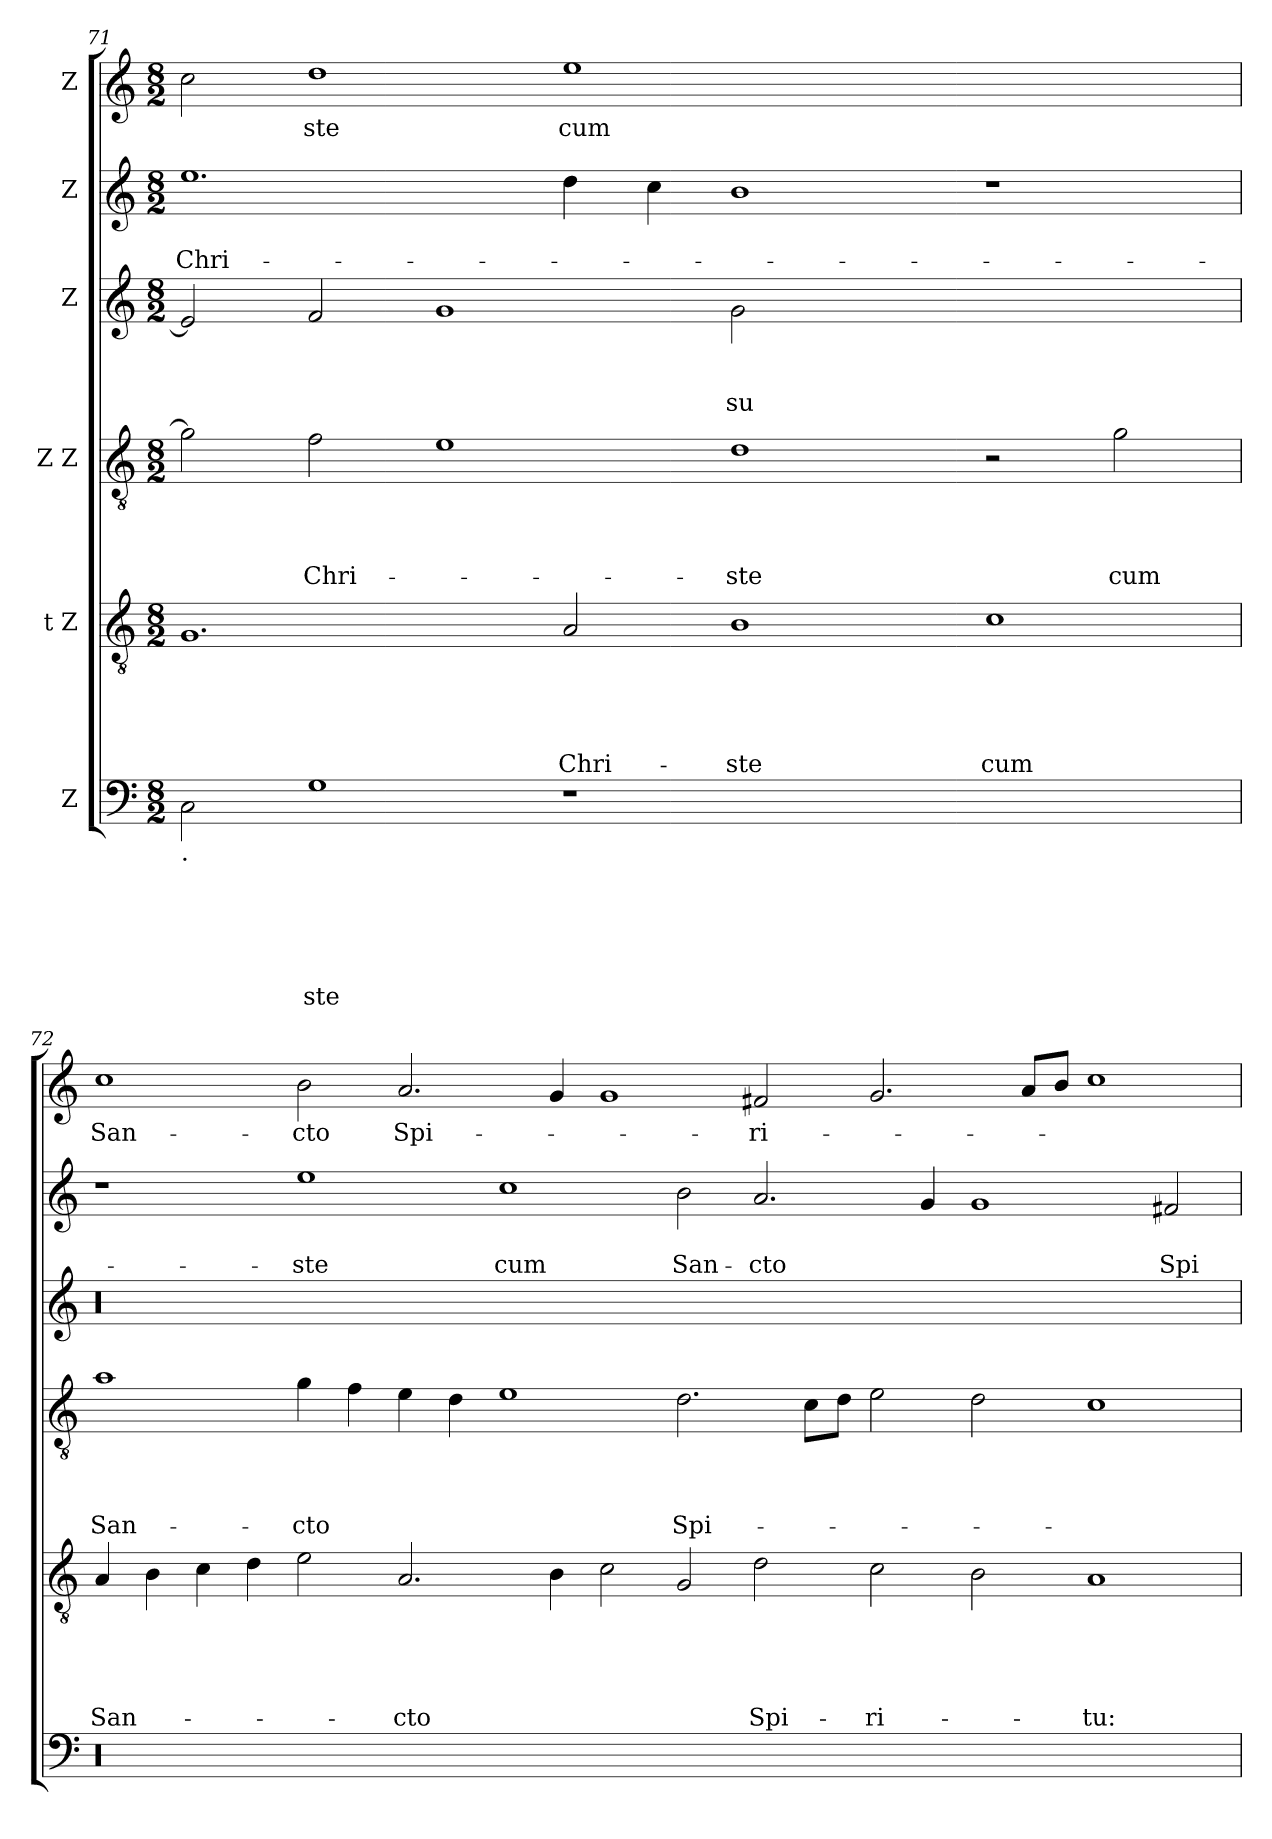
**kern	**text	**text	**text	**text	**text	**text	**kern	**text	**text	**text	**text	**text	**kern	**text	**text	**text	**text	**kern	**text	**text	**text	**kern	**text	**text	**kern	**text
*part6	*part6	*part6	*part6	*part6	*part6	*part6	*part5	*part5	*part5	*part5	*part5	*part5	*part4	*part4	*part4	*part4	*part4	*part3	*part3	*part3	*part3	*part2	*part2	*part2	*part1	*part1
*staff6	*staff6	*staff6	*staff6	*staff6	*staff6	*staff6	*staff5	*staff5	*staff5	*staff5	*staff5	*staff5	*staff4	*staff4	*staff4	*staff4	*staff4	*staff3	*staff3	*staff3	*staff3	*staff2	*staff2	*staff2	*staff1	*staff1
*I"Z	*	*	*	*	*	*	*I"t Z	*	*	*	*	*	*I"Z Z	*	*	*	*	*I"Z	*	*	*	*I"Z	*	*	*I"Z	*
!!LO:PB:g=z
*clefF4	*	*	*	*	*	*	*clefGv2	*	*	*	*	*	*clefGv2	*	*	*	*	*clefG2	*	*	*	*clefG2	*	*	*clefG2	*
*k[]	*	*	*	*	*	*	*k[]	*	*	*	*	*	*k[]	*	*	*	*	*k[]	*	*	*	*k[]	*	*	*k[]	*
*C:	*	*	*	*	*	*	*C:	*	*	*	*	*	*C:	*	*	*	*	*C:	*	*	*	*C:	*	*	*C:	*
*M8/2	*	*	*	*	*	*	*M8/2	*	*	*	*	*	*M8/2	*	*	*	*	*M8/2	*	*	*	*M8/2	*	*	*M8/2	*
=71	=71	=71	=71	=71	=71	=71	=71	=71	=71	=71	=71	=71	=71	=71	=71	=71	=71	=71	=71	=71	=71	=71	=71	=71	=71	=71
!LO:TX:b:t=.	!	!	!	!	!	!	!	!	!	!	!	!	!	!	!	!	!	!	!	!	!	!	!	!	!	!
!	!	!	!	!	!	!	!	!	!	!	!	!	!	!	!	!	!	!	!	!	!	!	!	!LO:LY:b	!	!
2C\	.	.	.	.	.	.	1.G	.	.	.	.	.	2g\]	.	.	.	.	2e/]	.	.	.	1.ee	.	Chri-	2cc\	.
!	!	!	!	!	!	!LO:LY:b	!	!	!	!	!	!	!	!	!	!	!LO:LY:b	!	!	!	!	!	!	!	!	!LO:LY:b
1G	.	.	.	.	.	-ste	.	.	.	.	.	.	2f\	.	.	.	Chri-	2f/	.	.	.	.	.	.	1dd	-ste
.	.	.	.	.	.	.	.	.	.	.	.	.	1e	.	.	.	.	1g	.	.	.	.	.	.	.	.
!	!	!	!	!	!	!	!	!	!	!	!	!LO:LY:b	!	!	!	!	!	!	!	!	!	!	!	!	!	!LO:LY:b
1r	.	.	.	.	.	.	2A/	.	.	.	.	Chri-	.	.	.	.	.	.	.	.	.	4dd\	.	.	1ee	cum
.	.	.	.	.	.	.	.	.	.	.	.	.	.	.	.	.	.	.	.	.	.	4cc\	.	.	.	.
!	!	!	!	!	!	!	!	!	!	!	!	!LO:LY:b	!	!	!	!	!LO:LY:b	!	!	!	!LO:LY:b	!	!	!	!	!
.	.	.	.	.	.	.	1B	.	.	.	.	-ste	1d	.	.	.	-ste	2g\	.	.	-su	1b	.	.	.	.
1.ryy	.	.	.	.	.	.	.	.	.	.	.	.	.	.	.	.	.	1.ryy	.	.	.	.	.	.	1.ryy	.
!	!	!	!	!	!	!	!	!	!	!	!	!LO:LY:b	!	!	!	!	!	!	!	!	!	!	!	!	!	!
.	.	.	.	.	.	.	1c	.	.	.	.	cum	2r	.	.	.	.	.	.	.	.	1r	.	.	.	.
!	!	!	!	!	!	!	!	!	!	!	!	!	!	!	!	!	!LO:LY:b	!	!	!	!	!	!	!	!	!
.	.	.	.	.	.	.	.	.	.	.	.	.	2g\	.	.	.	cum	.	.	.	.	.	.	.	.	.
=72	=72	=72	=72	=72	=72	=72	=72	=72	=72	=72	=72	=72	=72	=72	=72	=72	=72	=72	=72	=72	=72	=72	=72	=72	=72	=72
!	!	!	!	!	!	!	!	!	!	!	!	!LO:LY:b	!	!	!	!	!LO:LY:b	!	!	!	!	!	!	!	!	!LO:LY:b
00r	.	.	.	.	.	.	4A/	.	.	.	.	San-	1a	.	.	.	San-	00r	.	.	.	1r	.	.	1cc	San-
.	.	.	.	.	.	.	4B\	.	.	.	.	.	.	.	.	.	.	.	.	.	.	.	.	.	.	.
.	.	.	.	.	.	.	4c\	.	.	.	.	.	.	.	.	.	.	.	.	.	.	.	.	.	.	.
.	.	.	.	.	.	.	4d\	.	.	.	.	.	.	.	.	.	.	.	.	.	.	.	.	.	.	.
!	!	!	!	!	!	!	!	!	!	!	!	!	!	!	!	!	!LO:LY:b	!	!	!	!	!	!	!LO:LY:b	!	!LO:LY:b
.	.	.	.	.	.	.	2e\	.	.	.	.	.	4g\	.	.	.	-cto	.	.	.	.	1ee	.	-ste	2b\	-cto
.	.	.	.	.	.	.	.	.	.	.	.	.	4f\	.	.	.	.	.	.	.	.	.	.	.	.	.
!	!	!	!	!	!	!	!	!	!	!	!	!LO:LY:b	!	!	!	!	!	!	!	!	!	!	!	!	!	!LO:LY:b
.	.	.	.	.	.	.	2.A/	.	.	.	.	-cto	4e\	.	.	.	.	.	.	.	.	.	.	.	2.a/	Spi-
.	.	.	.	.	.	.	.	.	.	.	.	.	4d\	.	.	.	.	.	.	.	.	.	.	.	.	.
!	!	!	!	!	!	!	!	!	!	!	!	!	!	!	!	!	!	!	!	!	!	!	!	!LO:LY:b	!	!
.	.	.	.	.	.	.	.	.	.	.	.	.	1e	.	.	.	.	.	.	.	.	1cc	.	cum	.	.
.	.	.	.	.	.	.	4B\	.	.	.	.	.	.	.	.	.	.	.	.	.	.	.	.	.	4g/	.
.	.	.	.	.	.	.	2c\	.	.	.	.	.	.	.	.	.	.	.	.	.	.	.	.	.	1g	.
!	!	!	!	!	!	!	!	!	!	!	!	!	!	!	!	!	!LO:LY:b	!	!	!	!	!	!	!LO:LY:b	!	!
.	.	.	.	.	.	.	2G/	.	.	.	.	.	2.d\	.	.	.	Spi-	.	.	.	.	2b\	.	San-	.	.
!	!	!	!	!	!	!	!	!	!	!	!	!LO:LY:b	!	!	!	!	!	!	!	!	!	!	!	!LO:LY:b	!	!LO:LY:b
.	.	.	.	.	.	.	2d\	.	.	.	.	Spi-	.	.	.	.	.	.	.	.	.	2.a/	.	-cto	2f#/	-ri-
.	.	.	.	.	.	.	.	.	.	.	.	.	8c\L	.	.	.	.	.	.	.	.	.	.	.	.	.
.	.	.	.	.	.	.	.	.	.	.	.	.	8d\J	.	.	.	.	.	.	.	.	.	.	.	.	.
!	!	!	!	!	!	!	!	!	!	!	!	!LO:LY:b	!	!	!	!	!	!	!	!	!	!	!	!	!	!
0ryy	.	.	.	.	.	.	2c\	.	.	.	.	-ri-	2e\	.	.	.	.	0ryy	.	.	.	.	.	.	2.g/	.
.	.	.	.	.	.	.	.	.	.	.	.	.	.	.	.	.	.	.	.	.	.	4g/	.	.	.	.
.	.	.	.	.	.	.	2B\	.	.	.	.	.	2d\	.	.	.	.	.	.	.	.	1g	.	.	.	.
.	.	.	.	.	.	.	.	.	.	.	.	.	.	.	.	.	.	.	.	.	.	.	.	.	8a/L	.
.	.	.	.	.	.	.	.	.	.	.	.	.	.	.	.	.	.	.	.	.	.	.	.	.	8b/J	.
!	!	!	!	!	!	!	!	!	!	!	!	!LO:LY:b	!	!	!	!	!	!	!	!	!	!	!	!	!	!
.	.	.	.	.	.	.	1A	.	.	.	.	-tu:	1c	.	.	.	.	.	.	.	.	.	.	.	1cc	.
!	!	!	!	!	!	!	!	!	!	!	!	!	!	!	!	!	!	!	!	!	!	!	!	!LO:LY:b	!	!
.	.	.	.	.	.	.	.	.	.	.	.	.	.	.	.	.	.	.	.	.	.	2f#/	.	Spi-	.	.
=	=	=	=	=	=	=	=	=	=	=	=	=	=	=	=	=	=	=	=	=	=	=	=	=	=	=
*-	*-	*-	*-	*-	*-	*-	*-	*-	*-	*-	*-	*-	*-	*-	*-	*-	*-	*-	*-	*-	*-	*-	*-	*-	*-	*-
